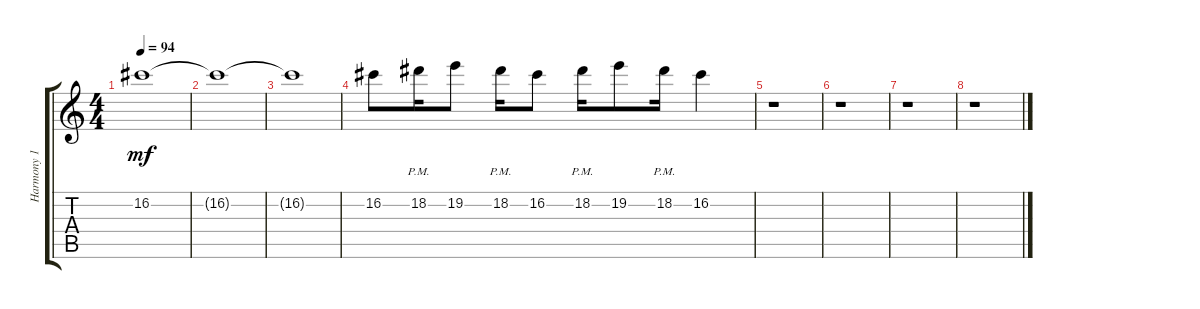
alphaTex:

\track ("Harmony 1" "Harmony 1") {instrument overdrivenguitar}
\staff {score tabs}
\tuning (D4 A3 F3 C3 G2 C2) {hide}
\ts (4 4)
\tempo 94
\clef g2
\ks aminor
16.2.1{dy mf} |
16.2{t}.1 |
16.2{t}.1 |
16.2.8 18.2{pm}.16 19.2.8 18.2{pm}.16 16.2.8 18.2{pm}.16 19.2.8 18.2{pm}.16 16.2.4 |
r.1 |
r.1 |
r.1 |
r.1
